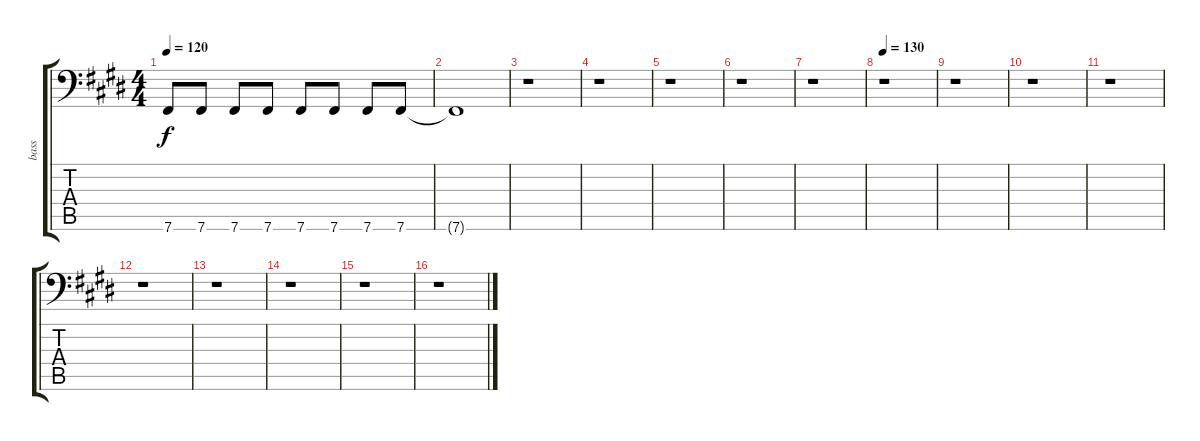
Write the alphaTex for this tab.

\track ("bass" "bass") {instrument electricbassfinger}
\staff {score tabs}
\tuning (B2 G2 D2 A1 E1 B0) {hide}
\ts (4 4)
\tempo 120
\clef f4
\ks c#minor
7.6.8{dy f} 7.6.8 7.6.8 7.6.8 7.6.8 7.6.8 7.6.8 7.6.8 |
7.6{t}.1 |
\ks e
r.1 |
r.1 |
r.1 |
r.1 |
\ks c#minor
r.1 |
\tempo 130
\ks e
r.1 |
r.1 |
r.1 |
r.1 |
r.1 |
r.1 |
r.1 |
r.1 |
r.1
